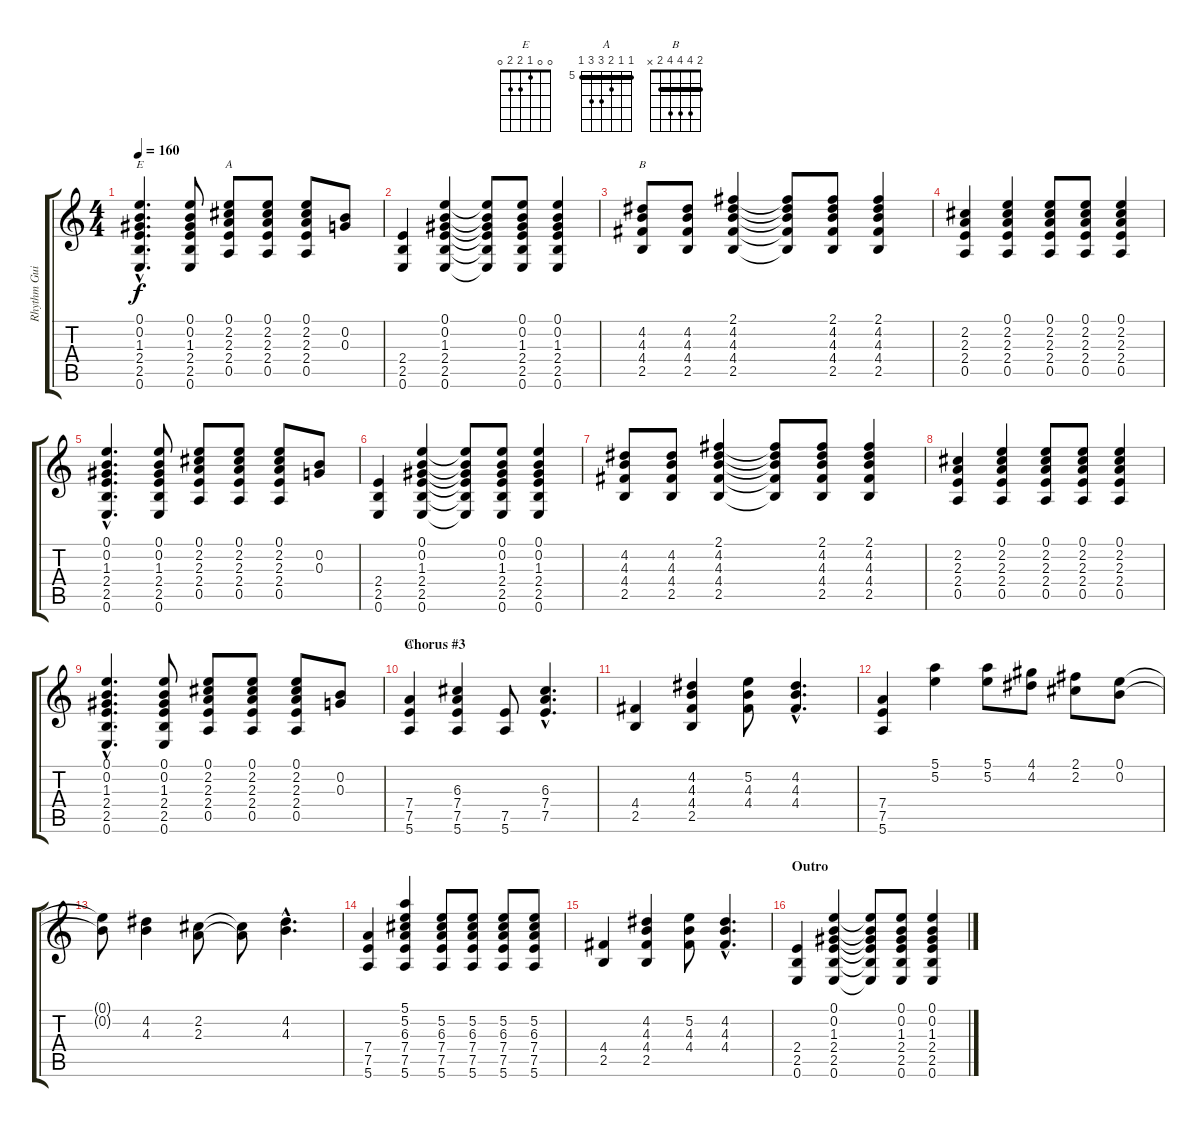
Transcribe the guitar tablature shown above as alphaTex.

\track ("Rhythm Guitar" "Rhythm Gui") {instrument electricguitarclean}
\staff {score tabs}
\tuning (E4 B3 G3 D3 A2 E2) {hide}
\chord ("E" 0 0 1 2 2 0)
\chord ("A" 0 2 2 2 0 x)
\chord ("B" 2 4 4 4 2 x) {barre 2}
\chord ("A" 5 5 6 7 7 5) {firstfret 5 barre 5}
\ts (4 4)
\tempo 160
\clef g2
\ks c
(0.1{hac} 0.2{hac} 1.3{hac} 2.4{hac} 2.5{hac} 0.6{hac}).4{d ch "E" dy f} (0.1 0.2 1.3 2.4 2.5 0.6).8 (0.1 2.2 2.3 2.4 0.5).8{ch "A"} (0.1 2.2 2.3 2.4 0.5).8 (0.1 2.2 2.3 2.4 0.5).8 (0.2 0.3).8 |
(2.4 2.5 0.6).4 (0.1 0.2 1.3 2.4 2.5 0.6).4 (0.1{t} 0.2{t} 1.3{t} 2.4{t} 2.5{t} 0.6{t}).8 (0.1 0.2 1.3 2.4 2.5 0.6).8 (0.1 0.2 1.3 2.4 2.5 0.6).4 |
(4.2 4.3 4.4 2.5).8{ch "B"} (4.2 4.3 4.4 2.5).8 (2.1 4.2 4.3 4.4 2.5).4 (2.1{t} 4.2{t} 4.3{t} 4.4{t} 2.5{t}).8 (2.1 4.2 4.3 4.4 2.5).8 (2.1 4.2 4.3 4.4 2.5).4 |
(2.2 2.3 2.4 0.5).4 (0.1 2.2 2.3 2.4 0.5).4 (0.1 2.2 2.3 2.4 0.5).8 (0.1 2.2 2.3 2.4 0.5).8 (0.1 2.2 2.3 2.4 0.5).4 |
(0.1{hac} 0.2{hac} 1.3{hac} 2.4{hac} 2.5{hac} 0.6{hac}).4{d} (0.1 0.2 1.3 2.4 2.5 0.6).8 (0.1 2.2 2.3 2.4 0.5).8 (0.1 2.2 2.3 2.4 0.5).8 (0.1 2.2 2.3 2.4 0.5).8 (0.2 0.3).8 |
(2.4 2.5 0.6).4 (0.1 0.2 1.3 2.4 2.5 0.6).4 (0.1{t} 0.2{t} 1.3{t} 2.4{t} 2.5{t} 0.6{t}).8 (0.1 0.2 1.3 2.4 2.5 0.6).8 (0.1 0.2 1.3 2.4 2.5 0.6).4 |
(4.2 4.3 4.4 2.5).8 (4.2 4.3 4.4 2.5).8 (2.1 4.2 4.3 4.4 2.5).4 (2.1{t} 4.2{t} 4.3{t} 4.4{t} 2.5{t}).8 (2.1 4.2 4.3 4.4 2.5).8 (2.1 4.2 4.3 4.4 2.5).4 |
(2.2 2.3 2.4 0.5).4 (0.1 2.2 2.3 2.4 0.5).4 (0.1 2.2 2.3 2.4 0.5).8 (0.1 2.2 2.3 2.4 0.5).8 (0.1 2.2 2.3 2.4 0.5).4 |
(0.1{hac} 0.2{hac} 1.3{hac} 2.4{hac} 2.5{hac} 0.6{hac}).4{d} (0.1 0.2 1.3 2.4 2.5 0.6).8 (0.1 2.2 2.3 2.4 0.5).8 (0.1 2.2 2.3 2.4 0.5).8 (0.1 2.2 2.3 2.4 0.5).8 (0.2 0.3).8 |
\section ("" "Chorus #3")
(7.4 7.5 5.6).4{ch "A"} (6.3 7.4 7.5 5.6).4 (7.5 5.6).8 (6.3{hac} 7.4{hac} 7.5{hac}).4{d} |
(4.4 2.5).4 (4.2 4.3 4.4 2.5).4 (5.2 4.3 4.4).8 (4.2{hac} 4.3{hac} 4.4{hac}).4{d} |
(7.4 7.5 5.6).4 (5.1 5.2).4 (5.1 5.2).8 (4.1 4.2).8 (2.1 2.2).8 (0.1 0.2).8 |
(0.1{t} 0.2{t}).8 (4.2 4.3).4 (2.2 2.3).8 (2.2{t} 2.3{t}).8 (4.2{hac} 4.3{hac}).4{d} |
(7.4 7.5 5.6).4 (5.1 5.2 6.3 7.4 7.5 5.6).4 (5.2 6.3 7.4 7.5 5.6).8 (5.2 6.3 7.4 7.5 5.6).8 (5.2 6.3 7.4 7.5 5.6).8 (5.2 6.3 7.4 7.5 5.6).8 |
(4.4 2.5).4 (4.2 4.3 4.4 2.5).4 (5.2 4.3 4.4).8 (4.2{hac} 4.3{hac} 4.4{hac}).4{d} |
\section ("" "Outro")
(2.4 2.5 0.6).4 (0.1 0.2 1.3 2.4 2.5 0.6).4 (0.1{t} 0.2{t} 1.3{t} 2.4{t} 2.5{t} 0.6{t}).8 (0.1 0.2 1.3 2.4 2.5 0.6).8 (0.1 0.2 1.3 2.4 2.5 0.6).4
